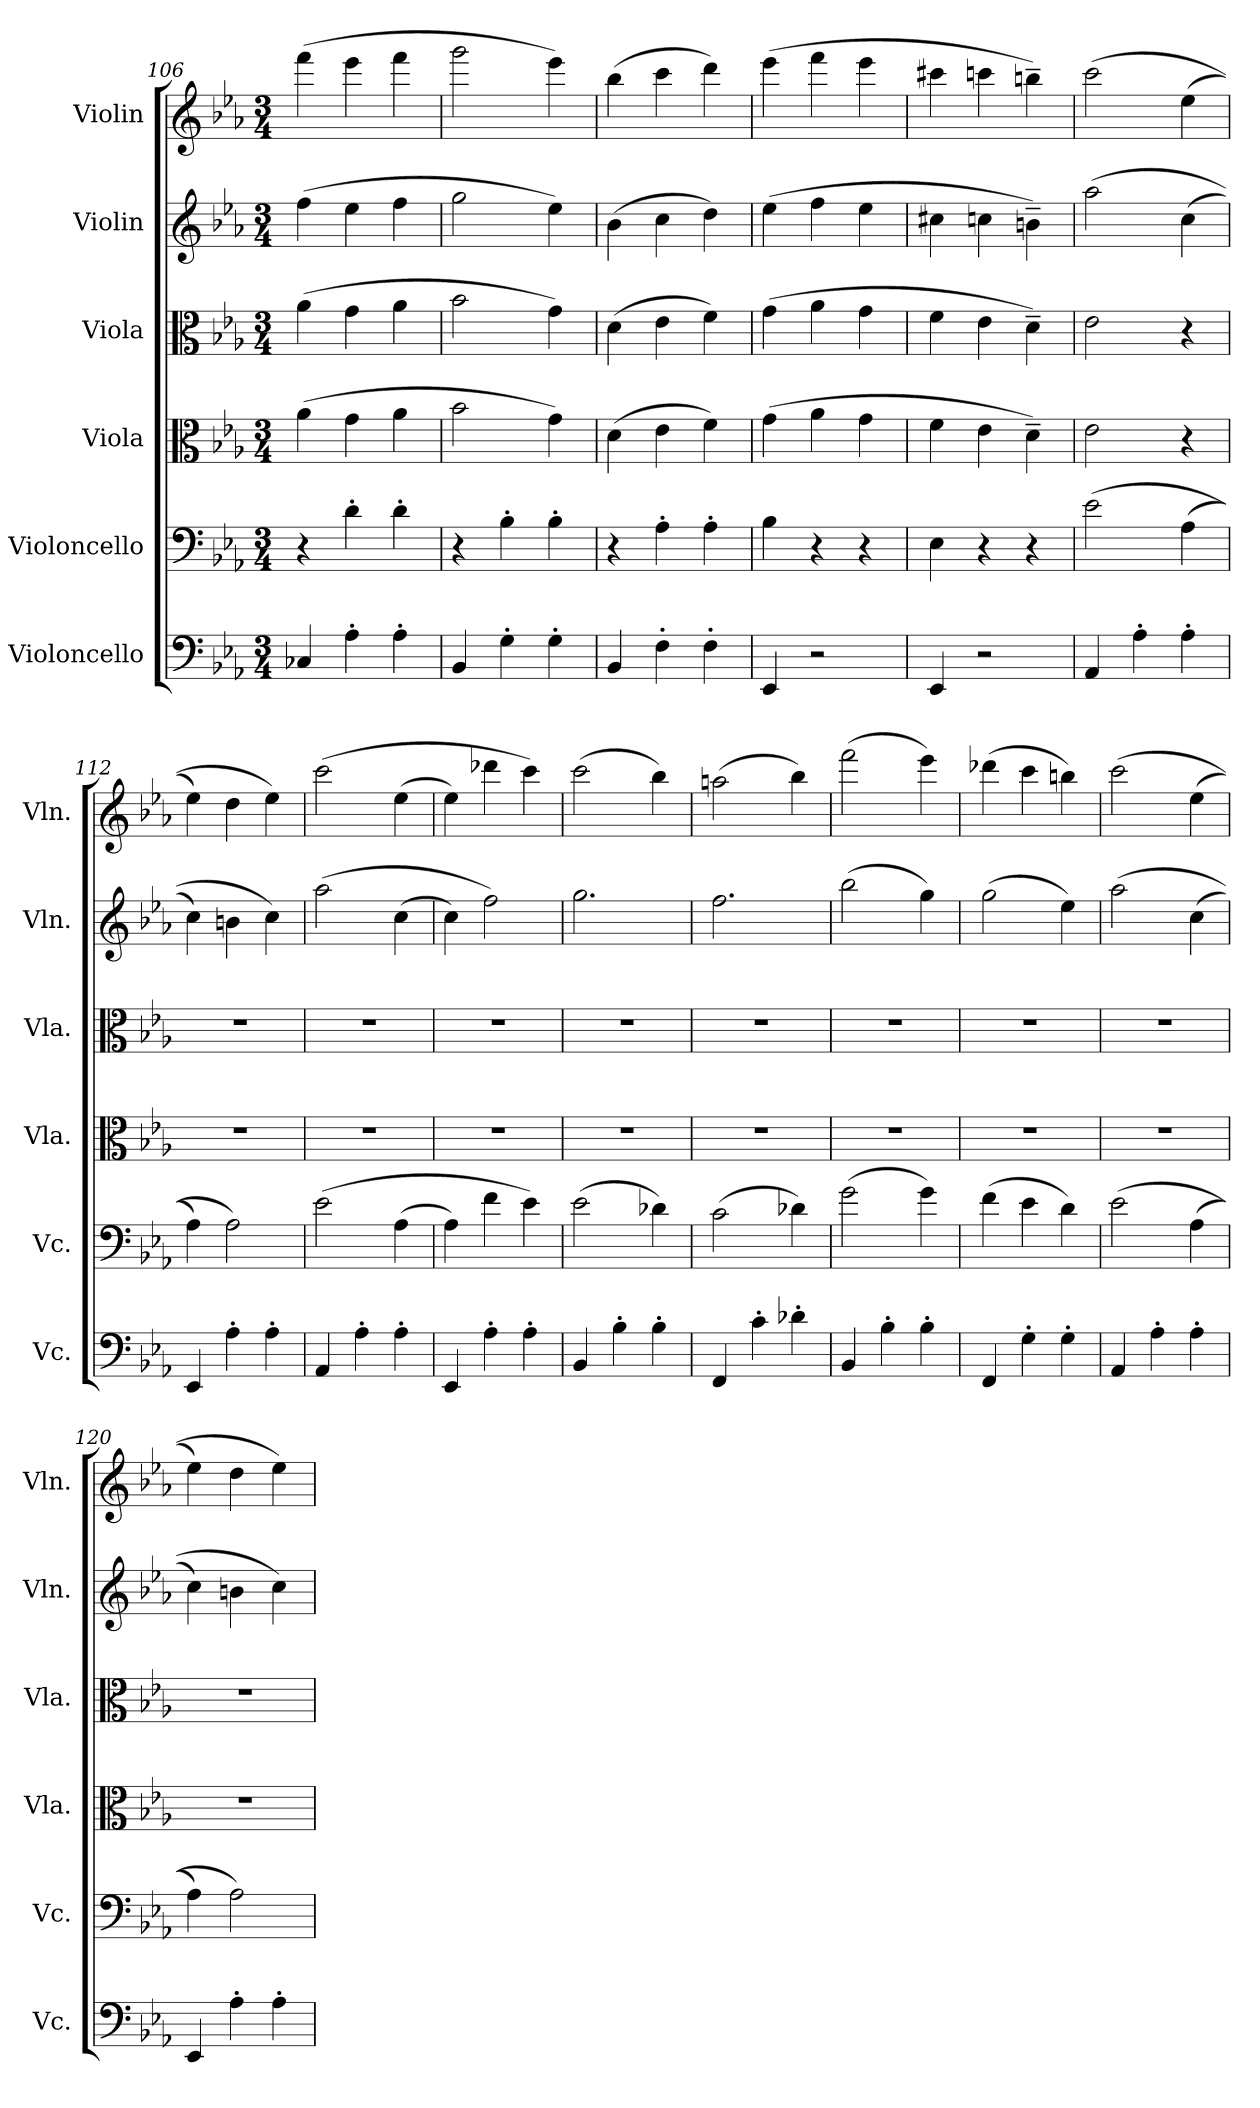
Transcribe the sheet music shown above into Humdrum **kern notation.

**kern	**kern	**kern	**kern	**kern	**kern
*part6	*part5	*part4	*part3	*part2	*part1
*staff6	*staff5	*staff4	*staff3	*staff2	*staff1
*I"Violoncello	*I"Violoncello	*I"Viola	*I"Viola	*I"Violin	*I"Violin
*I'Vc.	*I'Vc.	*I'Vla.	*I'Vla.	*I'Vln.	*I'Vln.
*clefF4	*clefF4	*clefC3	*clefC3	*clefG2	*clefG2
*k[b-e-a-]	*k[b-e-a-]	*k[b-e-a-]	*k[b-e-a-]	*k[b-e-a-]	*k[b-e-a-]
*M3/4	*M3/4	*M3/4	*M3/4	*M3/4	*M3/4
=106	=106	=106	=106	=106	=106
4C-X/	4r	(>4a-\	(>4a-\	(>4ff\	(>4fff\
4A-'\	4d'\	4g\	4g\	4ee-\	4eee-\
4A-'\	4d'\	4a-\	4a-\	4ff\	4fff\
=107	=107	=107	=107	=107	=107
4BB-/	4r	2b-\	2b-\	2gg\	2ggg\
4G'\	4B-'\	.	.	.	.
4G'\	4B-'\	4g\)	4g\)	4ee-\)	4eee-\)
=108	=108	=108	=108	=108	=108
4BB-/	4r	(>4d\	(>4d\	(>4b-\	(>4bb-\
4F'\	4A-'\	4e-\	4e-\	4cc\	4ccc\
4F'\	4A-'\	4f\)	4f\)	4dd\)	4ddd\)
=109	=109	=109	=109	=109	=109
4EE-/	4B-\	(>4g\	(>4g\	(>4ee-\	(>4eee-\
2r	4r	4a-\	4a-\	4ff\	4fff\
.	4r	4g\	4g\	4ee-\	4eee-\
=110	=110	=110	=110	=110	=110
4EE-/	4E-\	4f\	4f\	4cc#X\	4ccc#X\
2r	4r	4e-\	4e-\	4ccn\	4cccn\
.	4r	4d~\)	4d~\)	4bn~\)	4bbn~\)
=111	=111	=111	=111	=111	=111
4AA-/	(>2e-\	2e-\	2e-\	(>2aa-\	(>2ccc\
4A-'\	.	.	.	.	.
4A-'\	(>4A-\	4r	4r	(>4cc\	(>4ee-\
=112	=112	=112	=112	=112	=112
4EE-/	4A-\)	2.r	2.r	4cc\)	4ee-\)
4A-'\	2A-\)	.	.	4bn\	4dd\
4A-'\	.	.	.	4cc\)	4ee-\)
=113	=113	=113	=113	=113	=113
4AA-/	(>2e-\	2.r	2.r	(>2aa-\	(>2ccc\
4A-'\	.	.	.	.	.
4A-'\	(>4A-\	.	.	(>4cc\	(>4ee-\
=114	=114	=114	=114	=114	=114
4EE-/	4A-\)	2.r	2.r	4cc\)	4ee-\)
4A-'\	4f\	.	.	2ff\)	4ddd-X\
4A-'\	4e-\)	.	.	.	4ccc\)
!!LO:PB:g=z
=115	=115	=115	=115	=115	=115
4BB-/	(>2e-\	2.r	2.r	2.gg\	(>2ccc\
4B-'\	.	.	.	.	.
4B-'\	4d-X\)	.	.	.	4bb-\)
=116	=116	=116	=116	=116	=116
4FF/	(>2c\	2.r	2.r	2.ff\	(>2aan\
4c'\	.	.	.	.	.
4d-X'\	4d-X\)	.	.	.	4bb-\)
=117	=117	=117	=117	=117	=117
4BB-/	(>2g\	2.r	2.r	(>2bb-\	(>2fff\
4B-'\	.	.	.	.	.
4B-'\	4g\)	.	.	4gg\)	4eee-\)
=118	=118	=118	=118	=118	=118
4FF/	(>4f\	2.r	2.r	(>2gg\	(>4ddd-X\
4G'\	4e-\	.	.	.	4ccc\
4G'\	4d\)	.	.	4ee-\)	4bbn\)
=119	=119	=119	=119	=119	=119
4AA-/	(>2e-\	2.r	2.r	(>2aa-\	(>2ccc\
4A-'\	.	.	.	.	.
4A-'\	(>4A-\	.	.	(>4cc\	(>4ee-\
=120	=120	=120	=120	=120	=120
4EE-/	4A-\)	2.r	2.r	4cc\)	4ee-\)
4A-'\	2A-\)	.	.	4bn\	4dd\
4A-'\	.	.	.	4cc\)	4ee-\)
=	=	=	=	=	=
*-	*-	*-	*-	*-	*-
